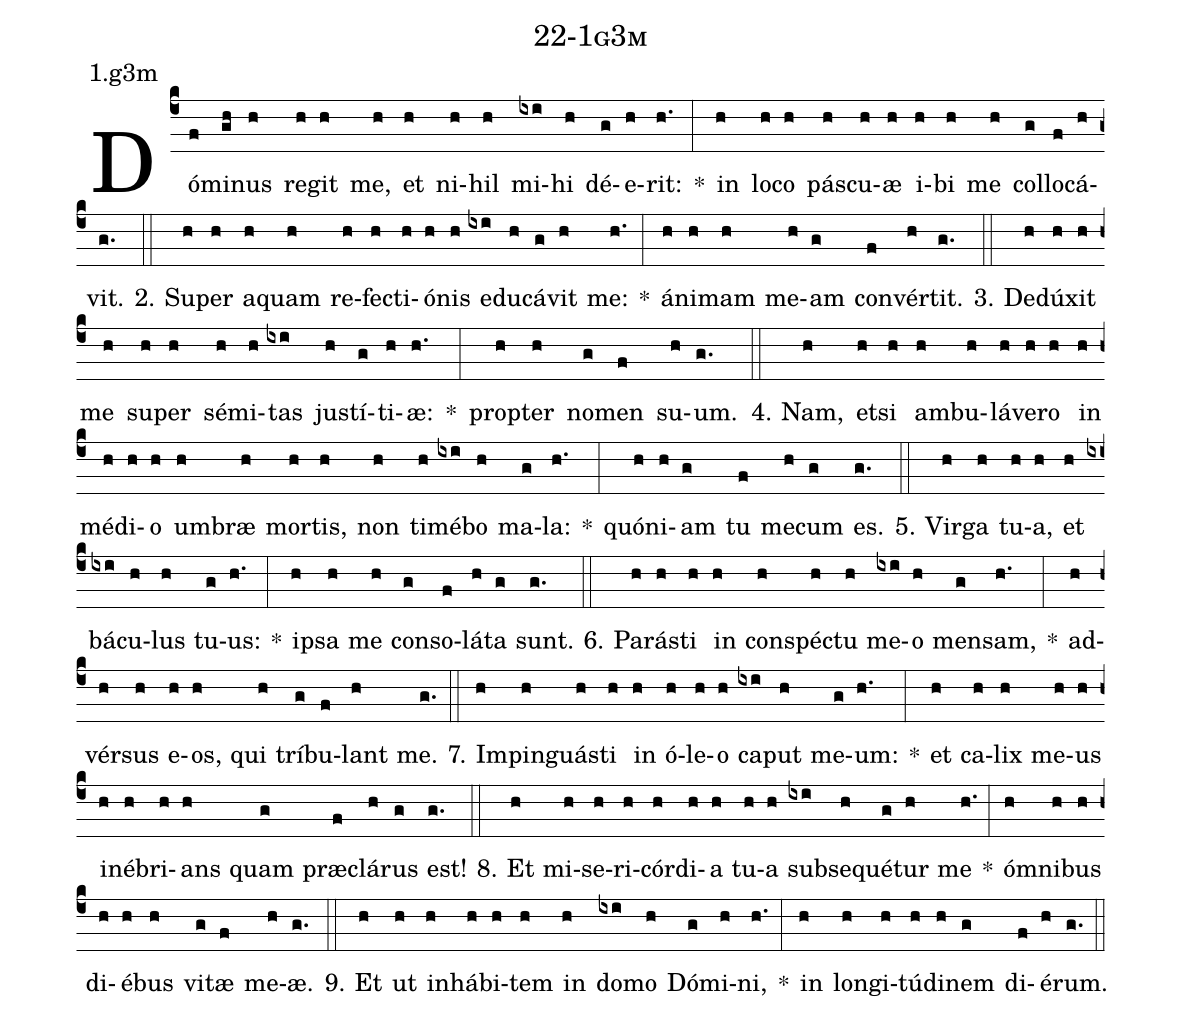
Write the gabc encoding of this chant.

name: 22-1g3m;
annotation: 1.g3m;
%%
(c4)Dó(f)mi(gh)nus(h) re(h)git(h) me,(h) et(h) ni(h)hil(h) mi(ixi)hi(h) dé(g)e(h)rit:(h.) *(:) in(h) lo(h)co(h) pás(h)cu(h)æ(h) i(h)bi(h) me(h) col(g)lo(f)cá(h)vit.(g.) (::)
2. Su(h)per(h) a(h)quam(h) re(h)fec(h)ti(h)ó(h)nis(h) e(ixi)du(h)cá(g)vit(h) me:(h.) *(:) á(h)ni(h)mam(h) me(h)am(g) con(f)vér(h)tit.(g.) (::)
3. De(h)dú(h)xit(h) me(h) su(h)per(h) sé(h)mi(h)tas(ixi) jus(h)tí(g)ti(h)æ:(h.) *(:) prop(h)ter(h) no(g)men(f) su(h)um.(g.) (::)
4. Nam,(h) et(h)si(h) am(h)bu(h)lá(h)ve(h)ro(h) in(h) mé(h)di(h)o(h) um(h)bræ(h) mor(h)tis,(h) non(h) ti(h)mé(ixi)bo(h) ma(g)la:(h.) *(:) quón(h)i(h)am(g) tu(f) me(h)cum(g) es.(g.) (::)
5. Vir(h)ga(h) tu(h)a,(h) et(h) bá(ixi)cu(h)lus(h) tu(g)us:(h.) *(:) ip(h)sa(h) me(h) con(g)so(f)lá(h)ta(g) sunt.(g.) (::)
6. Pa(h)rás(h)ti(h) in(h) con(h)spéc(h)tu(h) me(ixi)o(h) men(g)sam,(h.) *(:) ad(h)vér(h)sus(h) e(h)os,(h) qui(h) trí(g)bu(f)lant(h) me.(g.) (::)
7. Im(h)pin(h)guás(h)ti(h) in(h) ó(h)le(h)o(h) ca(ixi)put(h) me(g)um:(h.) *(:) et(h) ca(h)lix(h) me(h)us(h) in(h)é(h)bri(h)ans(h) quam(g) præ(f)clá(h)rus(g) est!(g.) (::)
8. Et(h) mi(h)se(h)ri(h)cór(h)di(h)a(h) tu(h)a(h) sub(ixi)se(h)qué(g)tur(h) me(h.) *(:) óm(h)ni(h)bus(h) di(h)é(h)bus(h) vi(g)tæ(f) me(h)æ.(g.) (::)
9. Et(h) ut(h) in(h)há(h)bi(h)tem(h) in(h) do(ixi)mo(h) Dó(g)mi(h)ni,(h.) *(:) in(h) lon(h)gi(h)tú(h)di(h)nem(g) di(f)é(h)rum.(g.) (::)
